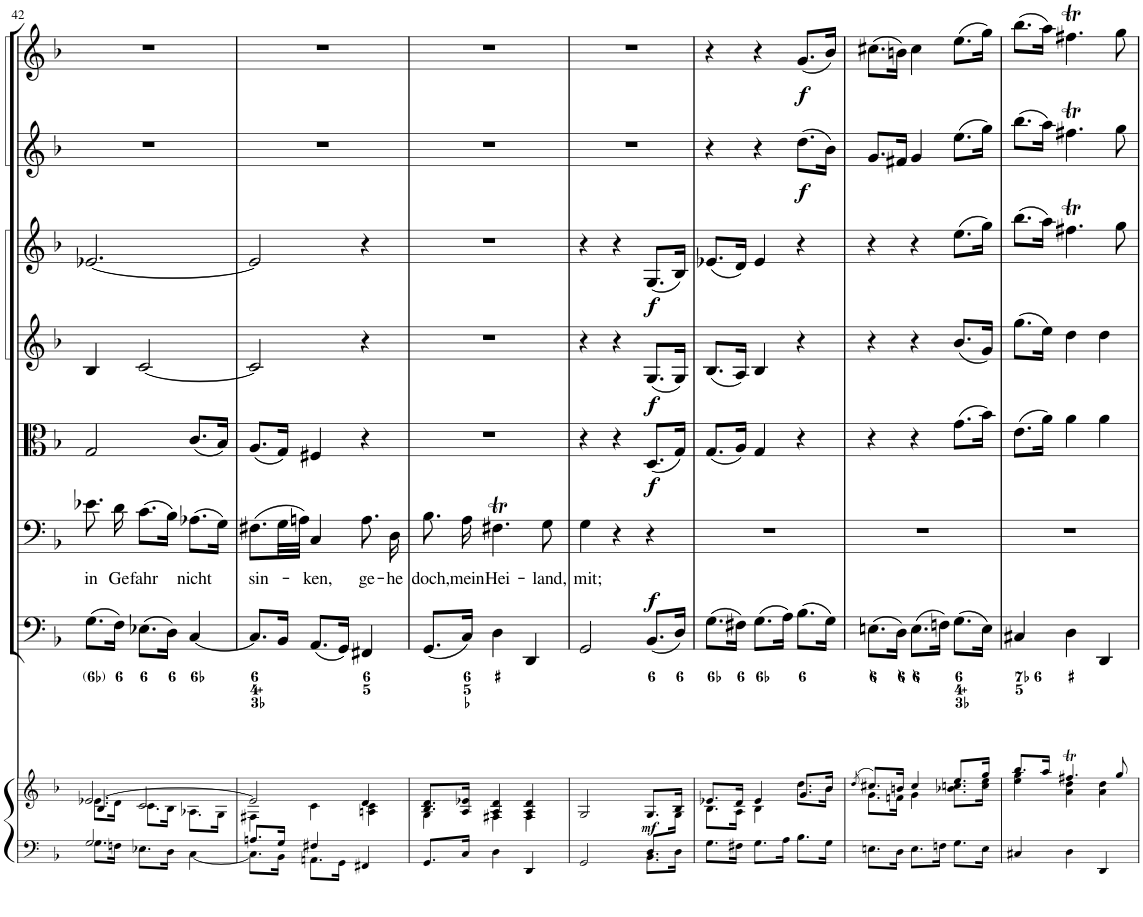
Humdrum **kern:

**kern	**kern	**dynam	**kern	**dynam	**kern	**text	**kern	**dynam	**kern	**dynam	**kern	**dynam	**kern	**dynam	**kern	**dynam
*part8	*part8	*part8	*part7	*part7	*part6	*part6	*part5	*part5	*part4	*part4	*part3	*part3	*part2	*part2	*part1	*part1
*staff9	*staff8	*staff8/9	*staff7	*staff7	*staff6	*staff6	*staff5	*staff5	*staff4	*staff4	*staff3	*staff3	*staff2	*staff2	*staff1	*staff1
*I"Piano reduction	*	*	*I"Continuo	*	*I"Basso	*	*I"Viola	*	*I"Violino II	*	*I"Violino I	*	*I"Oboe II	*	*I"Oboe I	*
*I'Pno	*	*	*	*	*	*	*	*	*	*	*	*	*I'Ob	*	*I'Ob	*
!!LO:PB:g=z
*clefF4	*clefG2	*	*clefF4	*	*clefF4	*	*clefC3	*	*clefG2	*	*clefG2	*	*clefG2	*	*clefG2	*
*k[b-]	*k[b-]	*	*k[b-]	*	*k[b-]	*	*k[b-]	*	*k[b-]	*	*k[b-]	*	*k[b-]	*	*k[b-]	*
*M3/4	*M3/4	*	*M3/4	*	*M3/4	*	*M3/4	*	*M3/4	*	*M3/4	*	*M3/4	*	*M3/4	*
=42	=42	=42	=42	=42	=42	=42	=42	=42	=42	=42	=42	=42	=42	=42	=42	=42
*^	*^	*	*	*	*	*	*	*	*	*	*	*	*	*	*	*
*	*	*	*^	*	*	*	*	*	*	*	*	*	*	*	*	*	*	*
!	!	!	!	!	!	!	!	!	!LO:LY:b	!	!	!	!	!	!	!	!	!	!
2.G/	8.G\L	[2.e-X/	8.e-\L	4B-/	.	(8.G\L	.	8.e-X\	in	2G/	.	4B-/	.	[2.e-X/	.	2.r	.	2.r	.
!	!	!	!	!	!	!	!	!	!LO:LY:b	!	!	!	!	!	!	!	!	!	!
.	16Fn\Jk	.	16d\Jk	.	.	16F\Jk)	.	16d\	Ge-	.	.	.	.	.	.	.	.	.	.
!	!	!	!	!	!	!	!	!	!LO:LY:b	!	!	!	!	!	!	!	!	!	!
.	8.E-X\L	.	8.c\L	2c/	.	(8.E-X\L	.	(8.c\L	-fahr	.	.	[2c/	.	.	.	.	.	.	.
.	16D\Jk	.	16B-\Jk	.	.	16D\Jk)	.	16B-\Jk)	.	.	.	.	.	.	.	.	.	.	.
!	!	!	!	!	!	!	!	!	!LO:LY:b	!	!	!	!	!	!	!	!	!	!
.	[4C\	.	8.A-X\L	.	.	[4C/	.	(8.A-X\L	nicht	(8.c/L	.	.	.	.	.	.	.	.	.
.	.	.	16G\Jk	.	.	.	.	16G\Jk)	.	16B-/Jk)	.	.	.	.	.	.	.	.	.
*	*	*	*v	*v	*	*	*	*	*	*	*	*	*	*	*	*	*	*	*
=43	=43	=43	=43	=43	=43	=43	=43	=43	=43	=43	=43	=43	=43	=43	=43	=43	=43	=43
!	!	!	!	!	!	!	!	!LO:LY:b	!	!	!	!	!	!	!	!	!	!
8.An/L	8.C\L]	2e-/]	4F#X\	.	8.C/L]	.	(8.F#X\L	sin-	(8.A/L	.	2c/]	.	2e-/]	.	2.r	.	2.r	.
16G/Jk	16BB-\Jk	.	.	.	16BB-/Jk	.	32G\LL	.	16G/Jk)	.	.	.	.	.	.	.	.	.
.	.	.	.	.	.	.	32An\JJJ)	.	.	.	.	.	.	.	.	.	.	.
!	!	!	!	!	!	!	!	!LO:LY:b	!	!	!	!	!	!	!	!	!	!
4F#X/	8.AAn\L	.	4c\	.	(8.AA/L	.	4C/	-ken,	4F#X/	.	.	.	.	.	.	.	.	.
.	16GG\Jk	.	.	.	16GG/Jk)	.	.	.	.	.	.	.	.	.	.	.	.	.
!	!	!	!	!	!	!	!	!LO:LY:b	!	!	!	!	!	!	!	!	!	!
4FF#X/	4ryy	4d/	4An\ 4c\	.	4FF#X/	.	8.A\	ge-	4r	.	4r	.	4r	.	.	.	.	.
!	!	!	!	!	!	!	!	!LO:LY:b	!	!	!	!	!	!	!	!	!	!
.	.	.	.	.	.	.	16D\	-he	.	.	.	.	.	.	.	.	.	.
*v	*v	*	*	*	*	*	*	*	*	*	*	*	*	*	*	*	*	*
=44	=44	=44	=44	=44	=44	=44	=44	=44	=44	=44	=44	=44	=44	=44	=44	=44	=44
!	!	!	!	!	!	!	!LO:LY:b	!	!	!	!	!	!	!	!	!	!
8.GG/L	8.B-/ 8.d/L	4G\	.	(8.GG/L	.	8.B-\	doch,	2.r	.	2.r	.	2.r	.	2.r	.	2.r	.
!	!	!	!	!	!	!	!LO:LY:b	!	!	!	!	!	!	!	!	!	!
16C/Jk	16A/ 16e-X/Jk	.	.	16C/Jk)	.	16A\	mein	.	.	.	.	.	.	.	.	.	.
!	!	!	!	!	!	!	!LO:LY:b	!	!	!	!	!	!	!	!	!	!
4D\	4A/ 4d/	4F#X\	.	4D\	.	4.F#Xt\	Hei-	.	.	.	.	.	.	.	.	.	.
4DD/	4A/ 4d/	4F#\	.	4DD/	.	.	.	.	.	.	.	.	.	.	.	.	.
!	!	!	!	!	!	!	!LO:LY:b	!	!	!	!	!	!	!	!	!	!
.	.	.	.	.	.	8G\	-land,	.	.	.	.	.	.	.	.	.	.
=45	=45	=45	=45	=45	=45	=45	=45	=45	=45	=45	=45	=45	=45	=45	=45	=45	=45
*^	*	*	*	*	*	*	*	*	*	*	*	*	*	*	*	*	*
!	!	!	!	!	!	!	!	!LO:LY:b	!	!	!	!	!	!	!	!	!	!
2ryy	2GG/	2G/	2ryy	.	2GG/	.	4G\	mit;	4r	.	4r	.	4r	.	2.r	.	2.r	.
.	.	.	.	.	.	.	4r	.	4r	.	4r	.	4r	.	.	.	.	.
!	!	!	!	!LO:DY:b	!	!LO:DY:a	!	!	!	!LO:DY:b	!	!LO:DY:b	!	!LO:DY:b	!	!	!	!
8.D/L	8.BB-\L	8.G/L	8.ryy	mf	(8.BB-/L	f	4r	.	(8.D/L	f	(8.G/L	f	(8.G/L	f	.	.	.	.
16ryy	16D\Jk	16B-/Jk	16G\Jk	.	16D/Jk)	.	.	.	16G/Jk)	.	16G/Jk)	.	16B-/Jk)	.	.	.	.	.
*v	*v	*	*	*	*	*	*	*	*	*	*	*	*	*	*	*	*	*
=46	=46	=46	=46	=46	=46	=46	=46	=46	=46	=46	=46	=46	=46	=46	=46	=46	=46
8.G\L	8.e-X/L	8.B-\L	.	(8.G\L	.	2.r	.	(8.G/L	.	(8.B-/L	.	(8.e-X/L	.	4r	.	4r	.
16F#X\Jk	16d/Jk	16A\Jk	.	16F#X\Jk)	.	.	.	16A/Jk)	.	16A/Jk)	.	16d/Jk)	.	.	.	.	.
8.G\L	4e-/	4B-\	.	(8.G\L	.	.	.	4G/	.	4B-/	.	4e-/	.	4r	.	4r	.
16A\Jk	.	.	.	16A\Jk)	.	.	.	.	.	.	.	.	.	.	.	.	.
!	!	!	!	!	!	!	!	!	!	!	!	!	!	!	!LO:DY:b	!	!LO:DY:b
8.B-\L	8.g/L	8.dd\L	.	(8.B-\L	.	.	.	4r	.	4r	.	4r	.	(8.dd\L	f	(8.g/L	f
16G\Jk	16b-/Jk	16b-\Jk	.	16G\Jk)	.	.	.	.	.	.	.	.	.	16b-\Jk)	.	16b-/Jk)	.
=47	=47	=47	=47	=47	=47	=47	=47	=47	=47	=47	=47	=47	=47	=47	=47	=47	=47
.	(8qdd/	.	.	.	.	.	.	.	.	.	.	.	.	.	.	.	.
8.En\L	8.cc#X/L)	8.g\L	.	(8.En\L	.	2.r	.	4r	.	4r	.	4r	.	8.g/L	.	(8.cc#X\L	.
16D\Jk	16bn/Jk	16fn\Jk	.	16D\Jk)	.	.	.	.	.	.	.	.	.	16f#X/Jk	.	16bn\Jk)	.
8.E\L	4cc#/	4g\	.	(8.E\L	.	.	.	4r	.	4r	.	4r	.	4g/	.	4cc#\	.
16Fn\Jk	.	.	.	16Fn\Jk)	.	.	.	.	.	.	.	.	.	.	.	.	.
8.G\L	8.ee/L	8.b-X\ 8.ccn\L	.	(8.G\L	.	.	.	(8.g\L	.	(8.b-/L	.	(8.ee\L	.	(8.ee\L	.	(8.ee\L	.
16E\Jk	16gg/Jk	16cc\ 16ee\Jk	.	16E\Jk)	.	.	.	16b-\Jk)	.	16g/Jk)	.	16gg\Jk)	.	16gg\Jk)	.	16gg\Jk)	.
=48	=48	=48	=48	=48	=48	=48	=48	=48	=48	=48	=48	=48	=48	=48	=48	=48	=48
4C#X/	8.bb-/L	4ee\ 4gg\	.	4C#X/	.	2.r	.	(8.e\L	.	(8.gg\L	.	(8.bb-\L	.	(8.bb-\L	.	(8.bb-\L	.
.	16aa/Jk	.	.	.	.	.	.	16a\Jk)	.	16ee\Jk)	.	16aa\Jk)	.	16aa\Jk)	.	16aa\Jk)	.
4D\	4.ff#Xt/	4a\ 4dd\	.	4D\	.	.	.	4a\	.	4dd\	.	4.ff#Xt\	.	4.ff#Xt\	.	4.ff#Xt\	.
4DD/	.	4a\ 4dd\	.	4DD/	.	.	.	4a\	.	4dd\	.	.	.	.	.	.	.
.	8gg/	.	.	.	.	.	.	.	.	.	.	8gg\	.	8gg\	.	8gg\	.
*	*v	*v	*	*	*	*	*	*	*	*	*	*	*	*	*	*	*
=	=	=	=	=	=	=	=	=	=	=	=	=	=	=	=	=
*-	*-	*-	*-	*-	*-	*-	*-	*-	*-	*-	*-	*-	*-	*-	*-	*-
